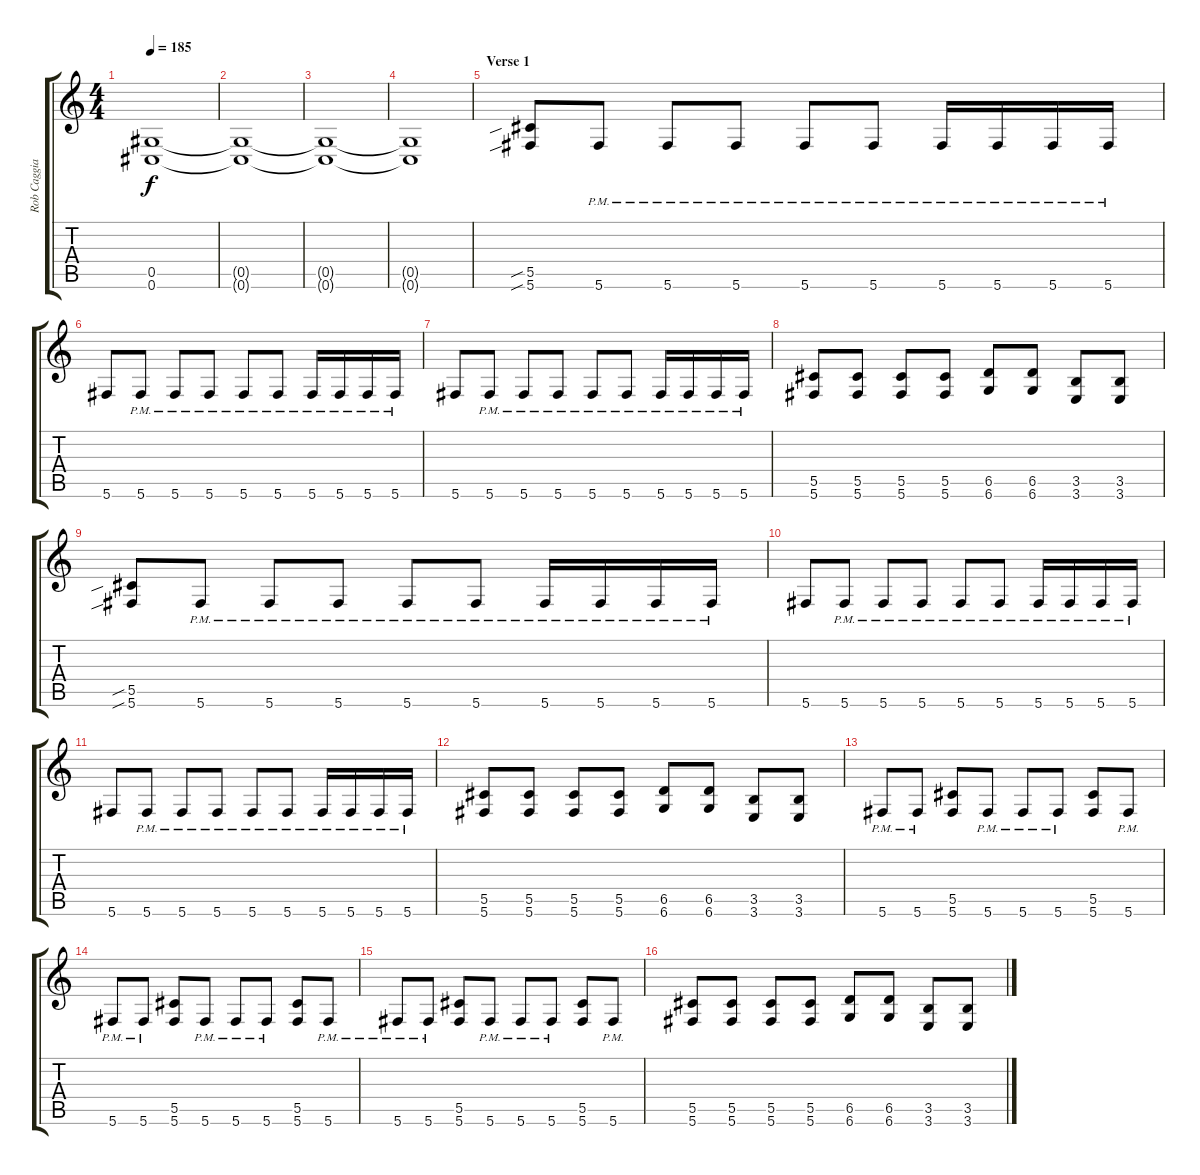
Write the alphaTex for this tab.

\track ("Rob Caggiano" "Rob Caggia") {instrument distortionguitar}
\staff {score tabs}
\tuning (Eb4 Bb3 Gb3 Db3 Ab2 Db2) {hide}
\ts (4 4)
\tempo 185
\clef g2
\ks c
(0.5{t} 0.6{t}).1{dy f} |
(0.5{t} 0.6{t}).1 |
(0.5{t} 0.6{t}).1 |
(0.5{t} 0.6{t}).1 |
\section ("" "Verse 1")
(5.5{sib} 5.6{sib}).8 5.6{pm}.8 5.6{pm}.8 5.6{pm}.8 5.6{pm}.8 5.6{pm}.8 5.6{pm}.16 5.6{pm}.16 5.6{pm}.16 5.6{pm}.16 |
5.6.8 5.6{pm}.8 5.6{pm}.8 5.6{pm}.8 5.6{pm}.8 5.6{pm}.8 5.6{pm}.16 5.6{pm}.16 5.6{pm}.16 5.6{pm}.16 |
5.6.8 5.6{pm}.8 5.6{pm}.8 5.6{pm}.8 5.6{pm}.8 5.6{pm}.8 5.6{pm}.16 5.6{pm}.16 5.6{pm}.16 5.6{pm}.16 |
(5.5 5.6).8 (5.5 5.6).8 (5.5 5.6).8 (5.5 5.6).8 (6.5 6.6).8 (6.5 6.6).8 (3.5 3.6).8 (3.5 3.6).8 |
(5.5{sib} 5.6{sib}).8 5.6{pm}.8 5.6{pm}.8 5.6{pm}.8 5.6{pm}.8 5.6{pm}.8 5.6{pm}.16 5.6{pm}.16 5.6{pm}.16 5.6{pm}.16 |
5.6.8 5.6{pm}.8 5.6{pm}.8 5.6{pm}.8 5.6{pm}.8 5.6{pm}.8 5.6{pm}.16 5.6{pm}.16 5.6{pm}.16 5.6{pm}.16 |
5.6.8 5.6{pm}.8 5.6{pm}.8 5.6{pm}.8 5.6{pm}.8 5.6{pm}.8 5.6{pm}.16 5.6{pm}.16 5.6{pm}.16 5.6{pm}.16 |
(5.5 5.6).8 (5.5 5.6).8 (5.5 5.6).8 (5.5 5.6).8 (6.5 6.6).8 (6.5 6.6).8 (3.5 3.6).8 (3.5 3.6).8 |
5.6{pm}.8 5.6{pm}.8 (5.5 5.6).8 5.6{pm}.8 5.6{pm}.8 5.6{pm}.8 (5.5 5.6).8 5.6{pm}.8 |
5.6{pm}.8 5.6{pm}.8 (5.5 5.6).8 5.6{pm}.8 5.6{pm}.8 5.6{pm}.8 (5.5 5.6).8 5.6{pm}.8 |
5.6{pm}.8 5.6{pm}.8 (5.5 5.6).8 5.6{pm}.8 5.6{pm}.8 5.6{pm}.8 (5.5 5.6).8 5.6{pm}.8 |
(5.5 5.6).8 (5.5 5.6).8 (5.5 5.6).8 (5.5 5.6).8 (6.5 6.6).8 (6.5 6.6).8 (3.5 3.6).8 (3.5 3.6).8
